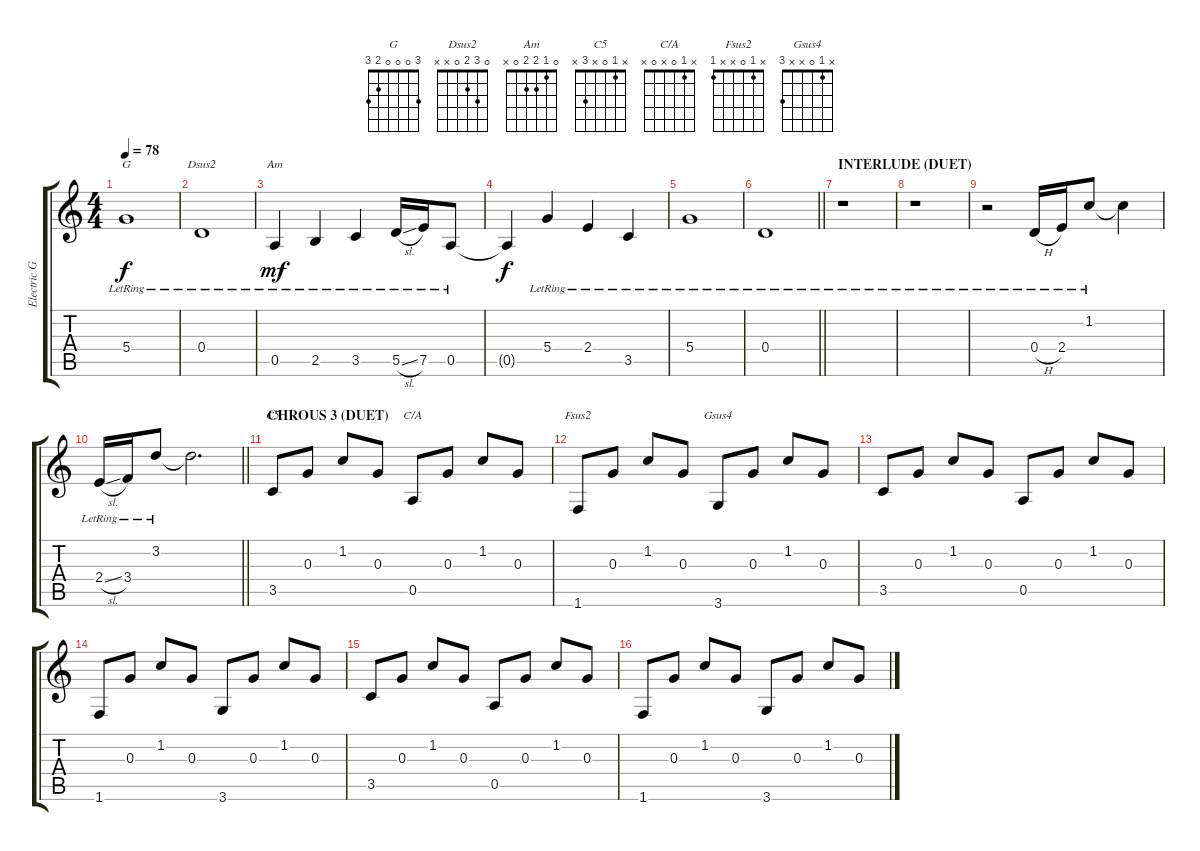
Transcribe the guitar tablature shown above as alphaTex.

\track ("Electric Guitar" "Electric G") {instrument electricguitarclean}
\staff {score tabs}
\tuning (E4 B3 G3 D3 A2 E2) {hide}
\chord ("G" 3 0 0 0 2 3)
\chord ("Dsus2" 0 3 2 0 x x)
\chord ("Am" 0 1 2 2 0 x)
\chord ("C5" x 1 0 x 3 x)
\chord ("C/A" x 1 0 x 0 x)
\chord ("Fsus2" x 1 0 x x 1)
\chord ("Gsus4" x 1 0 x x 3)
\ts (4 4)
\tempo 78
\clef g2
\ks c
5.4{lr}.1{ch "G" dy f} |
0.4{lr}.1{ch "Dsus2"} |
0.5{lr}.4{ch "Am" dy mf} 2.5{lr}.4 3.5{lr}.4 5.5{sl lr}.16 7.5{lr}.16 0.5{lr}.8 |
0.5{t}.4{dy f} 5.4{lr}.4 2.4{lr}.4 3.5{lr}.4 |
5.4{lr}.1 |
\barLineRight lightlight
0.4{lr}.1 |
\section ("" "INTERLUDE (DUET)")
r.1 |
r.1 |
r.2 0.4{h lr}.16 2.4{lr}.16 1.2{lr}.8 1.2{t}.4 |
\barLineRight lightlight
2.4{sl lr}.16 3.4{lr}.16 3.2{lr}.8 3.2{t}.2{d} |
\section ("" "CHROUS 3 (DUET)")
3.5.8{ch "C5" volume 4 balance 3} 0.3.8 1.2.8 0.3.8 0.5.8{ch "C/A"} 0.3.8 1.2.8 0.3.8 |
1.6.8{ch "Fsus2"} 0.3.8 1.2.8 0.3.8 3.6.8{ch "Gsus4"} 0.3.8 1.2.8 0.3.8 |
3.5.8 0.3.8 1.2.8 0.3.8 0.5.8 0.3.8 1.2.8 0.3.8 |
1.6.8 0.3.8 1.2.8 0.3.8 3.6.8 0.3.8 1.2.8 0.3.8 |
3.5.8 0.3.8 1.2.8 0.3.8 0.5.8 0.3.8 1.2.8 0.3.8 |
1.6.8 0.3.8 1.2.8 0.3.8 3.6.8 0.3.8 1.2.8 0.3.8
